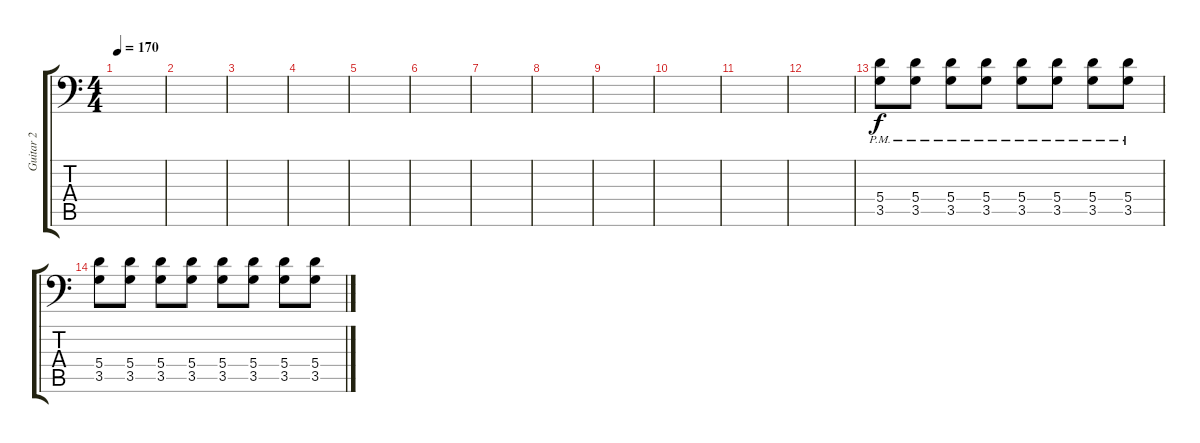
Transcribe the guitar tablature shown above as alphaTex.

\track ("Guitar 2" "Guitar 2") {instrument distortionguitar}
\staff {score tabs}
\tuning (B3 Gb3 D3 A2 E2 A1) {hide}
\ts (4 4)
\tempo 170
\clef f4
\ks c
|
|
|
|
|
|
|
|
|
|
|
|
(5.4{pm} 3.5{pm}).8 (5.4{pm} 3.5{pm}).8 (5.4{pm} 3.5{pm}).8 (5.4{pm} 3.5{pm}).8 (5.4{pm} 3.5{pm}).8 (5.4{pm} 3.5{pm}).8 (5.4{pm} 3.5{pm}).8 (5.4{pm} 3.5{pm}).8 |
(5.4 3.5).8 (5.4 3.5).8 (5.4 3.5).8 (5.4 3.5).8 (5.4 3.5).8 (5.4 3.5).8 (5.4 3.5).8 (5.4 3.5).8
